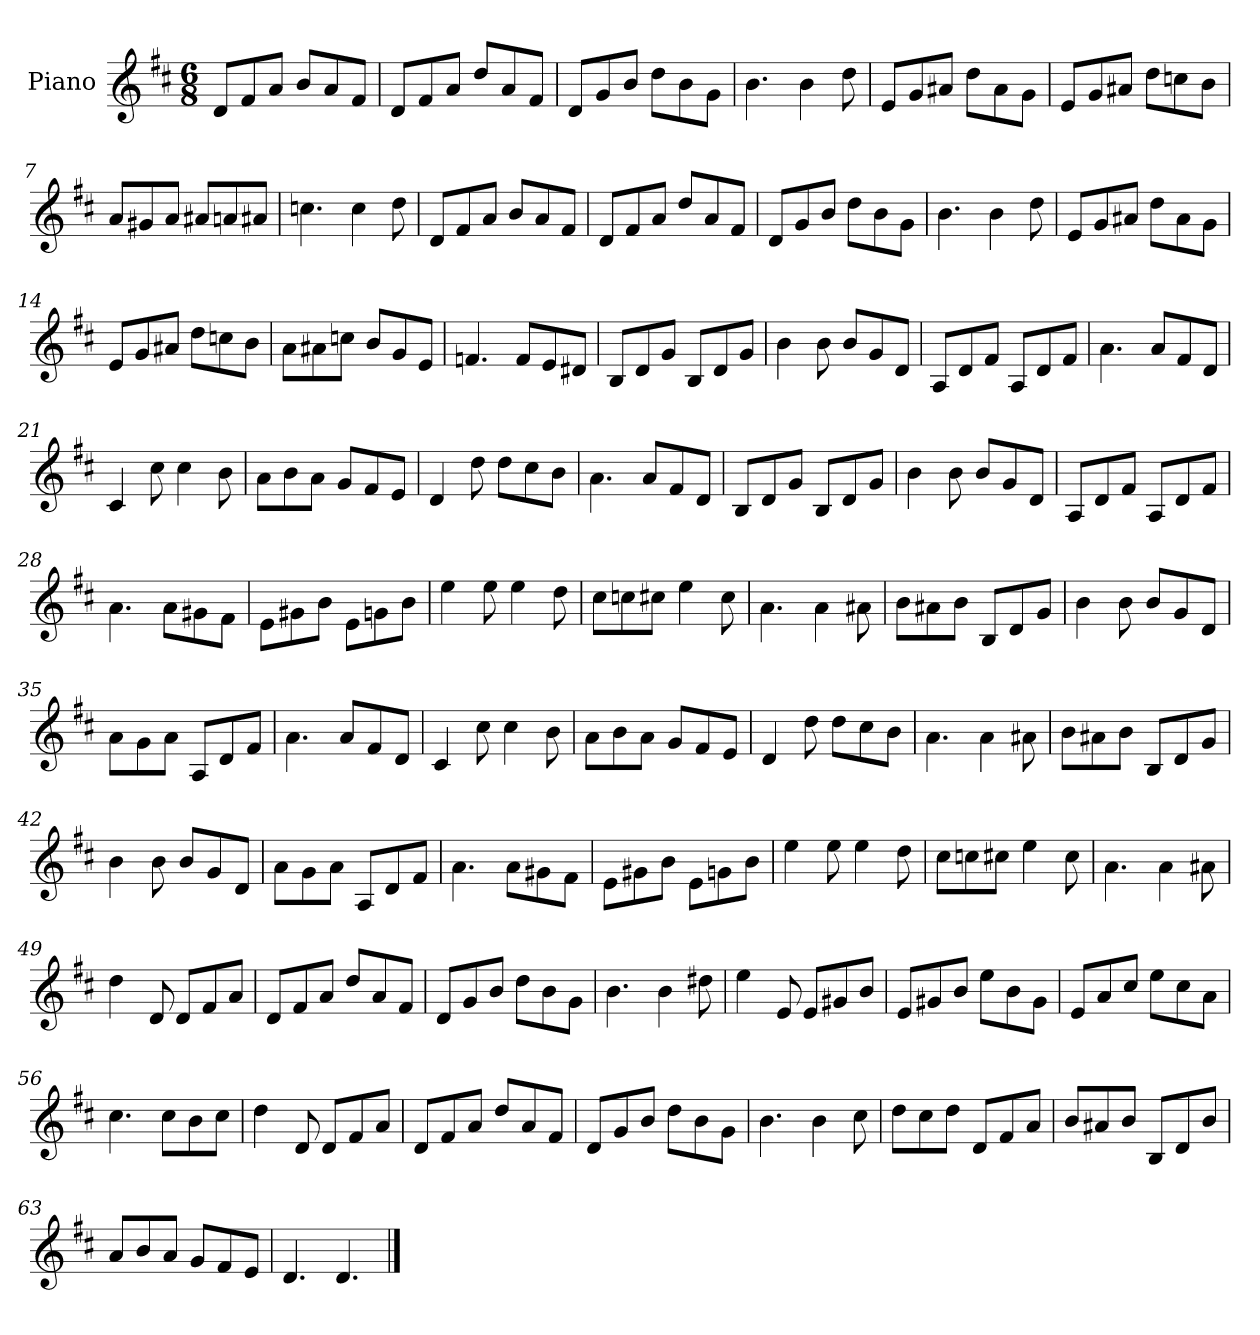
**kern
*part1
*staff1
*I"Piano
*I'Pno
*clefG2
*k[f#c#]
*M6/8
=1
8d/L
8f#/
8a/J
8b/L
8a/
8f#/J
=2
8d/L
8f#/
8a/J
8dd/L
8a/
8f#/J
=3
8d/L
8g/
8b/J
8dd\L
8b\
8g\J
=4
4.b\
4b\
8dd\
=5
8e/L
8g/
8a#X/J
8dd\L
8a#\
8g\J
=6
8e/L
8g/
8a#X/J
8dd\L
8ccn\
8b\J
=7
8a/L
8g#X/
8a/J
8a#X/L
8an/
8a#X/J
=8
4.ccn\
4cc\
8dd\
=9
8d/L
8f#/
8a/J
8b/L
8a/
8f#/J
=10
8d/L
8f#/
8a/J
8dd/L
8a/
8f#/J
=11
8d/L
8g/
8b/J
8dd\L
8b\
8g\J
=12
4.b\
4b\
8dd\
=13
8e/L
8g/
8a#X/J
8dd\L
8a#\
8g\J
=14
8e/L
8g/
8a#X/J
8dd\L
8ccn\
8b\J
=15
8a\L
8a#X\
8ccn\J
8b/L
8g/
8e/J
=16
4.fn/
8f/L
8e/
8d#X/J
=17
8B/L
8d/
8g/J
8B/L
8d/
8g/J
=18
4b\
8b\
8b/L
8g/
8d/J
=19
8A/L
8d/
8f#/J
8A/L
8d/
8f#/J
=20
4.a\
8a/L
8f#/
8d/J
=21
4c#/
8cc#\
4cc#\
8b\
=22
8a\L
8b\
8a\J
8g/L
8f#/
8e/J
=23
4d/
8dd\
8dd\L
8cc#\
8b\J
=24
4.a\
8a/L
8f#/
8d/J
=25
8B/L
8d/
8g/J
8B/L
8d/
8g/J
=26
4b\
8b\
8b/L
8g/
8d/J
=27
8A/L
8d/
8f#/J
8A/L
8d/
8f#/J
=28
4.a\
8a\L
8g#X\
8f#\J
=29
8e\L
8g#X\
8b\J
8e\L
8gn\
8b\J
=30
4ee\
8ee\
4ee\
8dd\
=31
8cc#\L
8ccn\
8cc#X\J
4ee\
8cc#\
=32
4.a\
4a\
8a#X\
=33
8b\L
8a#X\
8b\J
8B/L
8d/
8g/J
=34
4b\
8b\
8b/L
8g/
8d/J
=35
8a\L
8g\
8a\J
8A/L
8d/
8f#/J
=36
4.a\
8a/L
8f#/
8d/J
=37
4c#/
8cc#\
4cc#\
8b\
=38
8a\L
8b\
8a\J
8g/L
8f#/
8e/J
=39
4d/
8dd\
8dd\L
8cc#\
8b\J
=40
4.a\
4a\
8a#X\
=41
8b\L
8a#X\
8b\J
8B/L
8d/
8g/J
=42
4b\
8b\
8b/L
8g/
8d/J
=43
8a\L
8g\
8a\J
8A/L
8d/
8f#/J
=44
4.a\
8a\L
8g#X\
8f#\J
=45
8e\L
8g#X\
8b\J
8e\L
8gn\
8b\J
=46
4ee\
8ee\
4ee\
8dd\
=47
8cc#\L
8ccn\
8cc#X\J
4ee\
8cc#\
=48
4.a\
4a\
8a#X\
=49
4dd\
8d/
8d/L
8f#/
8a/J
=50
8d/L
8f#/
8a/J
8dd/L
8a/
8f#/J
=51
8d/L
8g/
8b/J
8dd\L
8b\
8g\J
=52
4.b\
4b\
8dd#X\
=53
4ee\
8e/
8e/L
8g#X/
8b/J
=54
8e/L
8g#X/
8b/J
8ee\L
8b\
8g#\J
=55
8e/L
8a/
8cc#/J
8ee\L
8cc#\
8a\J
=56
4.cc#\
8cc#\L
8b\
8cc#\J
=57
4dd\
8d/
8d/L
8f#/
8a/J
=58
8d/L
8f#/
8a/J
8dd/L
8a/
8f#/J
=59
8d/L
8g/
8b/J
8dd\L
8b\
8g\J
=60
4.b\
4b\
8cc#\
=61
8dd\L
8cc#\
8dd\J
8d/L
8f#/
8a/J
=62
8b/L
8a#X/
8b/J
8B/L
8d/
8b/J
=63
8a/L
8b/
8a/J
8g/L
8f#/
8e/J
=64
4.d/
4.d/
==
*-
